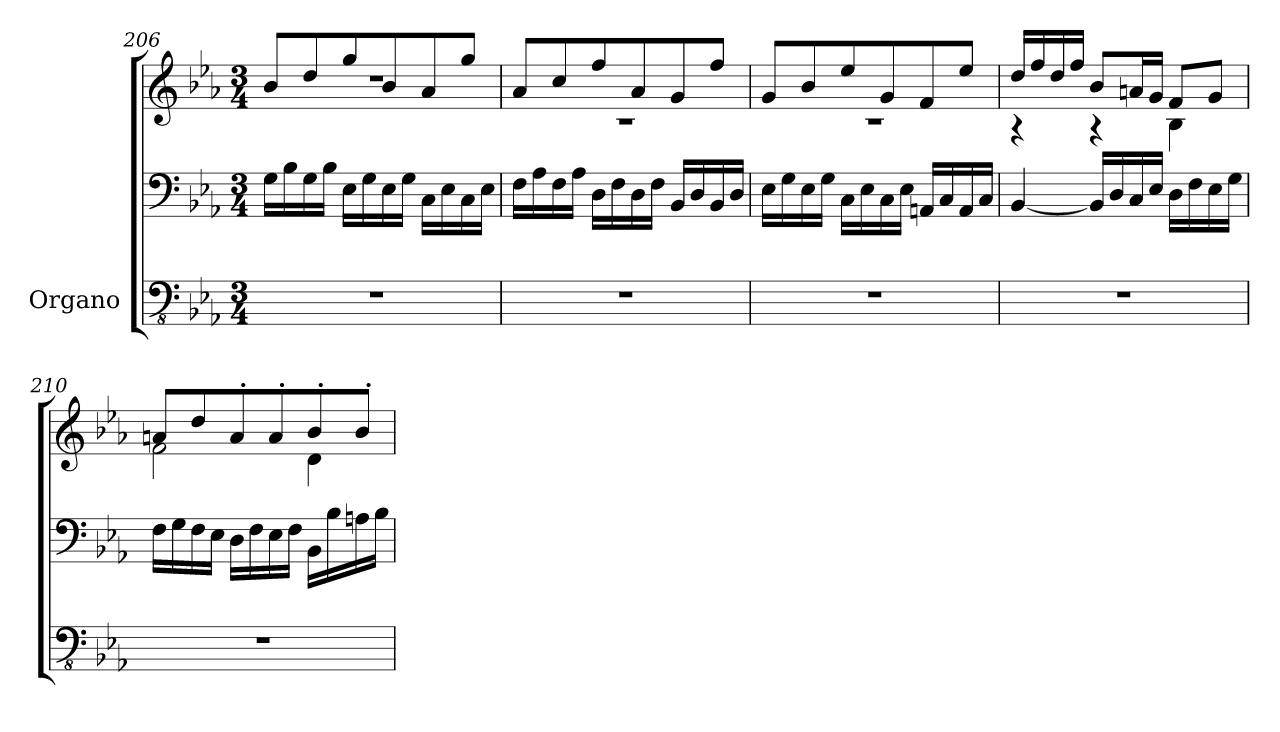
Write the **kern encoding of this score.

**kern	**kern	**kern
*part1	*part1	*part1
*staff3	*staff2	*staff1
*I"Organo	*	*
*clefFv4	*clefF4	*clefG2
*k[b-e-a-]	*k[b-e-a-]	*k[b-e-a-]
*M3/4	*M3/4	*M3/4
=206	=206	=206
*	*	*^
2.r	16G\LL	8b-/L	2.rdd
.	16B-\	.	.
.	16G\	8dd/	.
.	16B-\JJ	.	.
.	16E-\LL	8gg/	.
.	16G\	.	.
.	16E-\	8b-/	.
.	16G\JJ	.	.
.	16C\LL	8a-/	.
.	16E-\	.	.
.	16C\	8gg/J	.
.	16E-\JJ	.	.
=207	=207	=207	=207
2.r	16F\LL	8a-/L	2.r
.	16A-\	.	.
.	16F\	8cc/	.
.	16A-\JJ	.	.
.	16D\LL	8ff/	.
.	16F\	.	.
.	16D\	8a-/	.
.	16F\JJ	.	.
.	16BB-/LL	8g/	.
.	16D/	.	.
.	16BB-/	8ff/J	.
.	16D/JJ	.	.
!!LO:LB:g=z	!!
=208	=208	=208	=208
2.r	16E-\LL	8g/L	2.r
.	16G\	.	.
.	16E-\	8b-/	.
.	16G\JJ	.	.
.	16C\LL	8ee-/	.
.	16E-\	.	.
.	16C\	8g/	.
.	16E-\JJ	.	.
.	16AAn/LL	8f/	.
.	16C/	.	.
.	16AA/	8ee-/J	.
.	16C/JJ	.	.
=209	=209	=209	=209
2.r	[4BB-/	16dd/LL	4r
.	.	16ff/	.
.	.	16dd/	.
.	.	16ff/JJ	.
.	16BB-/LL]	8b-/L	4r
.	16D/	.	.
.	16C/	16an/L	.
.	16E-/JJ	16g/JJ	.
.	16D\LL	8f/L	4B-\
.	16F\	.	.
.	16E-\	8g/J	.
.	16G\JJ	.	.
=210	=210	=210	=210
2.r	16F\LL	8an/L	2f\
.	16G\	.	.
.	16F\	8dd/	.
.	16E-\JJ	.	.
.	16D\LL	8a'/	.
.	16F\	.	.
.	16E-\	8a'/	.
.	16F\JJ	.	.
.	16BB-\LL	8b-'/	4d\
.	16B-\	.	.
.	16An\	8b-'/J	.
.	16B-\JJ	.	.
*	*	*v	*v
=	=	=
*-	*-	*-
